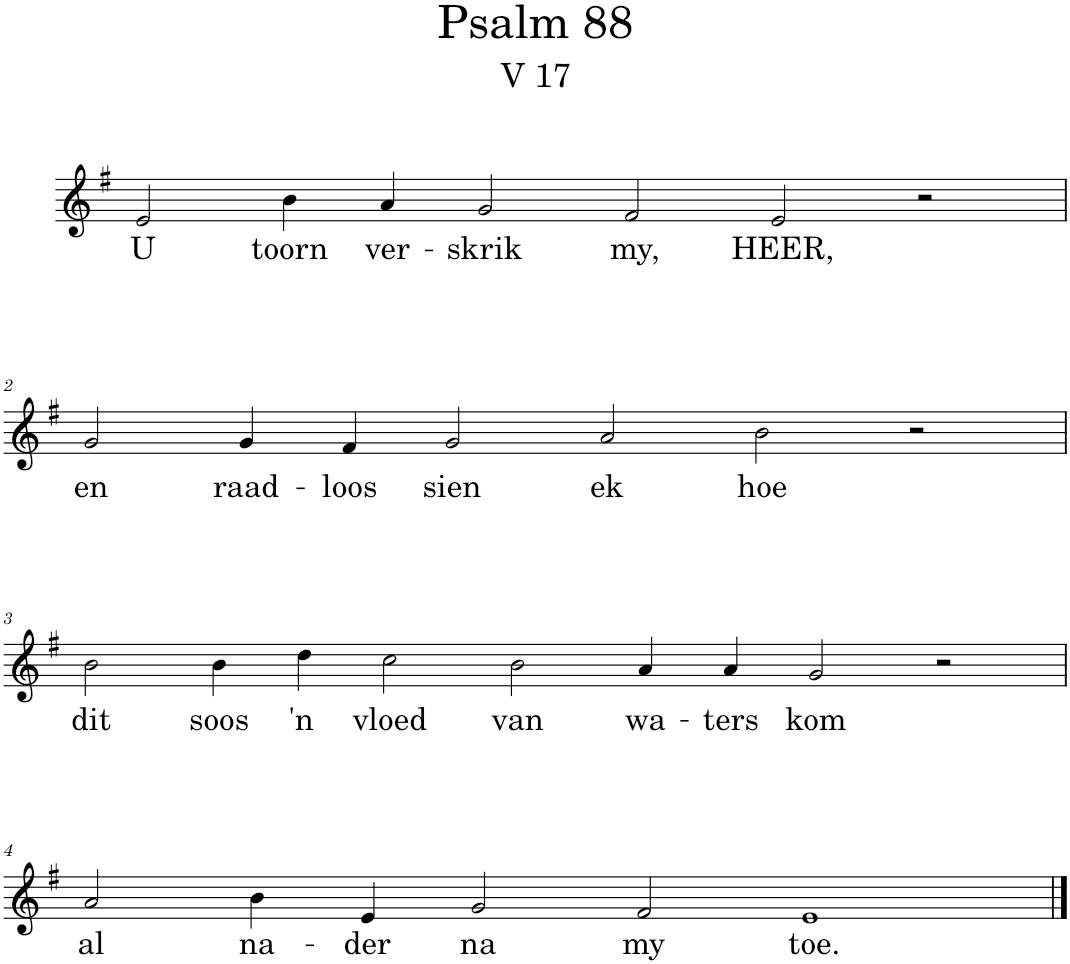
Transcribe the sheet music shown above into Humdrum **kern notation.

**kern	**text
*part1	*part1
*staff1	*staff1
*I"Pipe Organ	*
*I'Org.	*
*clefG2	*
*k[f#]	*
*M12/4	*
=1	=1
!	!LO:LY:b
2e/	U
!	!LO:LY:b
4b\	toorn
!	!LO:LY:b
4a/	ver-
!	!LO:LY:b
2g/	-skrik
!	!LO:LY:b
2f#/	my,
!	!LO:LY:b
2e/	HEER,
2r	.
!!LO:LB:g=z
=2	=2
!	!LO:LY:b
2g/	en
!	!LO:LY:b
4g/	raad-
!	!LO:LY:b
4f#/	-loos
!	!LO:LY:b
2g/	sien
!	!LO:LY:b
2a/	ek
!	!LO:LY:b
2b\	hoe
2r	.
!!LO:LB:g=z
=3	=3
*M14/4	*
!	!LO:LY:b
2b\	dit
!	!LO:LY:b
4b\	soos
!	!LO:LY:b
4dd\	'n
!	!LO:LY:b
2cc\	vloed
!	!LO:LY:b
2b\	van
!	!LO:LY:b
4a/	wa-
!	!LO:LY:b
4a/	-ters
!	!LO:LY:b
2g/	kom
2r	.
!!LO:LB:g=z
=4	=4
*M12/4	*
!	!LO:LY:b
2a/	al
!	!LO:LY:b
4b\	na-
!	!LO:LY:b
4e/	-der
!	!LO:LY:b
2g/	na
!	!LO:LY:b
2f#/	my
!	!LO:LY:b
1e	toe.
==	==
*-	*-
